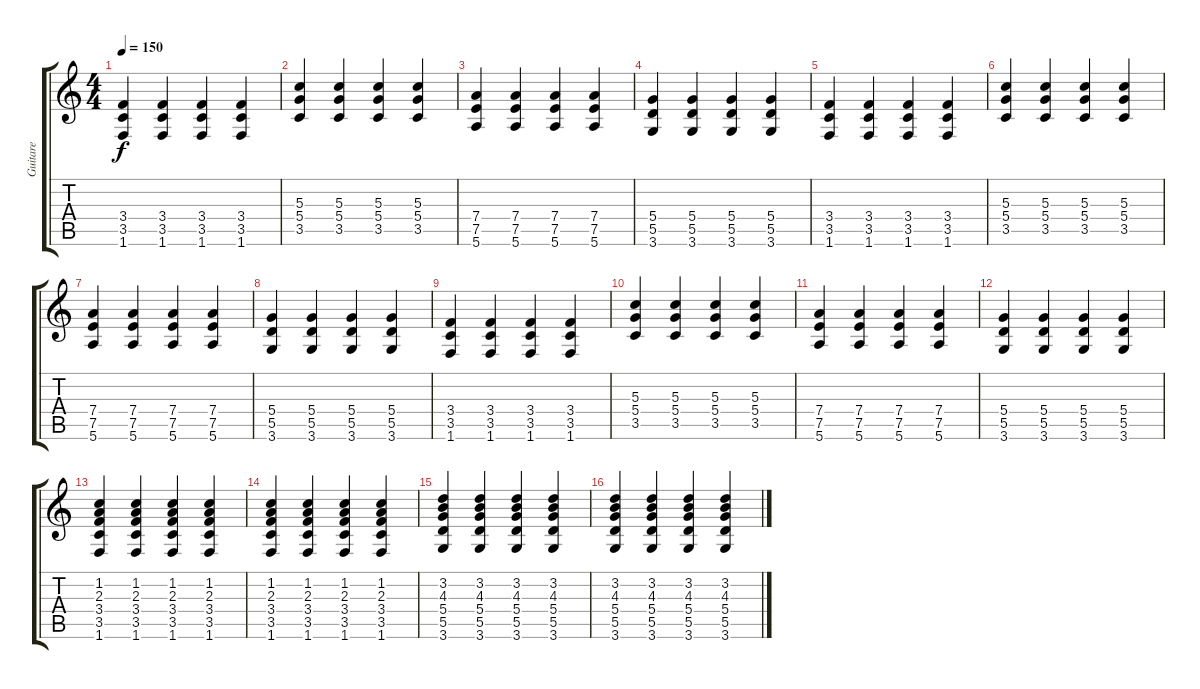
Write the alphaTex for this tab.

\track ("Guitare" "Guitare") {instrument overdrivenguitar}
\staff {score tabs}
\tuning (E4 B3 G3 D3 A2 E2) {hide}
\ts (4 4)
\tempo 150
\clef g2
\ks c
(3.4 3.5 1.6).4{dy f} (3.4 3.5 1.6).4 (3.4 3.5 1.6).4 (3.4 3.5 1.6).4 |
(5.3 5.4 3.5).4 (5.3 5.4 3.5).4 (5.3 5.4 3.5).4 (5.3 5.4 3.5).4 |
(7.4 7.5 5.6).4 (7.4 7.5 5.6).4 (7.4 7.5 5.6).4 (7.4 7.5 5.6).4 |
(5.4 5.5 3.6).4 (5.4 5.5 3.6).4 (5.4 5.5 3.6).4 (5.4 5.5 3.6).4 |
(3.4 3.5 1.6).4 (3.4 3.5 1.6).4 (3.4 3.5 1.6).4 (3.4 3.5 1.6).4 |
(5.3 5.4 3.5).4 (5.3 5.4 3.5).4 (5.3 5.4 3.5).4 (5.3 5.4 3.5).4 |
(7.4 7.5 5.6).4 (7.4 7.5 5.6).4 (7.4 7.5 5.6).4 (7.4 7.5 5.6).4 |
(5.4 5.5 3.6).4 (5.4 5.5 3.6).4 (5.4 5.5 3.6).4 (5.4 5.5 3.6).4 |
(3.4 3.5 1.6).4 (3.4 3.5 1.6).4 (3.4 3.5 1.6).4 (3.4 3.5 1.6).4 |
(5.3 5.4 3.5).4 (5.3 5.4 3.5).4 (5.3 5.4 3.5).4 (5.3 5.4 3.5).4 |
(7.4 7.5 5.6).4 (7.4 7.5 5.6).4 (7.4 7.5 5.6).4 (7.4 7.5 5.6).4 |
(5.4 5.5 3.6).4 (5.4 5.5 3.6).4 (5.4 5.5 3.6).4 (5.4 5.5 3.6).4 |
(1.2 2.3 3.4 3.5 1.6).4 (1.2 2.3 3.4 3.5 1.6).4 (1.2 2.3 3.4 3.5 1.6).4 (1.2 2.3 3.4 3.5 1.6).4 |
(1.2 2.3 3.4 3.5 1.6).4 (1.2 2.3 3.4 3.5 1.6).4 (1.2 2.3 3.4 3.5 1.6).4 (1.2 2.3 3.4 3.5 1.6).4 |
(3.2 4.3 5.4 5.5 3.6).4 (3.2 4.3 5.4 5.5 3.6).4 (3.2 4.3 5.4 5.5 3.6).4 (3.2 4.3 5.4 5.5 3.6).4 |
(3.2 4.3 5.4 5.5 3.6).4 (3.2 4.3 5.4 5.5 3.6).4 (3.2 4.3 5.4 5.5 3.6).4 (3.2 4.3 5.4 5.5 3.6).4
